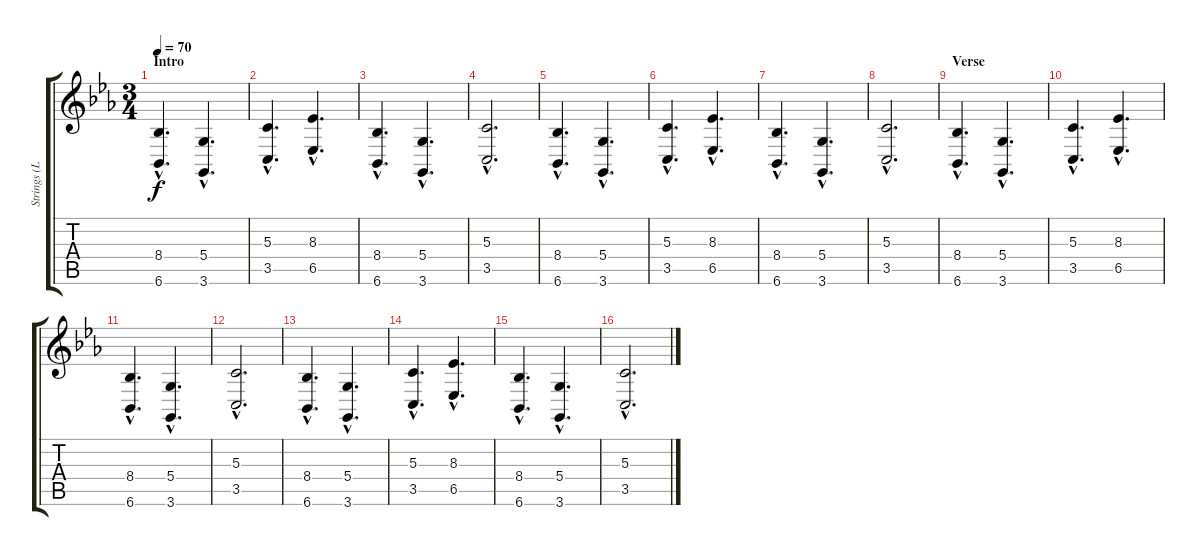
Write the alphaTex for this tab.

\track ("Strings (Low Keys)" "Strings (L") {instrument synthstrings1}
\staff {score tabs}
\tuning (E4 B3 G3 D3 A2 E2) {hide}
\ts (3 4)
\section ("" "Intro")
\tempo 70
\clef g2
\ks cminor
(8.4{hac} 6.6{hac}).4{d dy f} (5.4{hac} 3.6{hac}).4{d} |
(5.3{hac} 3.5{hac}).4{d} (8.3{hac} 6.5{hac}).4{d} |
(8.4{hac} 6.6{hac}).4{d} (5.4{hac} 3.6{hac}).4{d} |
(5.3{hac} 3.5{hac}).2{d} |
(8.4{hac} 6.6{hac}).4{d} (5.4{hac} 3.6{hac}).4{d} |
(5.3{hac} 3.5{hac}).4{d} (8.3{hac} 6.5{hac}).4{d} |
(8.4{hac} 6.6{hac}).4{d} (5.4{hac} 3.6{hac}).4{d} |
(5.3{hac} 3.5{hac}).2{d} |
\section ("" "Verse")
(8.4{hac} 6.6{hac}).4{d} (5.4{hac} 3.6{hac}).4{d} |
(5.3{hac} 3.5{hac}).4{d} (8.3{hac} 6.5{hac}).4{d} |
(8.4{hac} 6.6{hac}).4{d} (5.4{hac} 3.6{hac}).4{d} |
(5.3{hac} 3.5{hac}).2{d} |
(8.4{hac} 6.6{hac}).4{d} (5.4{hac} 3.6{hac}).4{d} |
(5.3{hac} 3.5{hac}).4{d} (8.3{hac} 6.5{hac}).4{d} |
(8.4{hac} 6.6{hac}).4{d} (5.4{hac} 3.6{hac}).4{d} |
(5.3{hac} 3.5{hac}).2{d}
